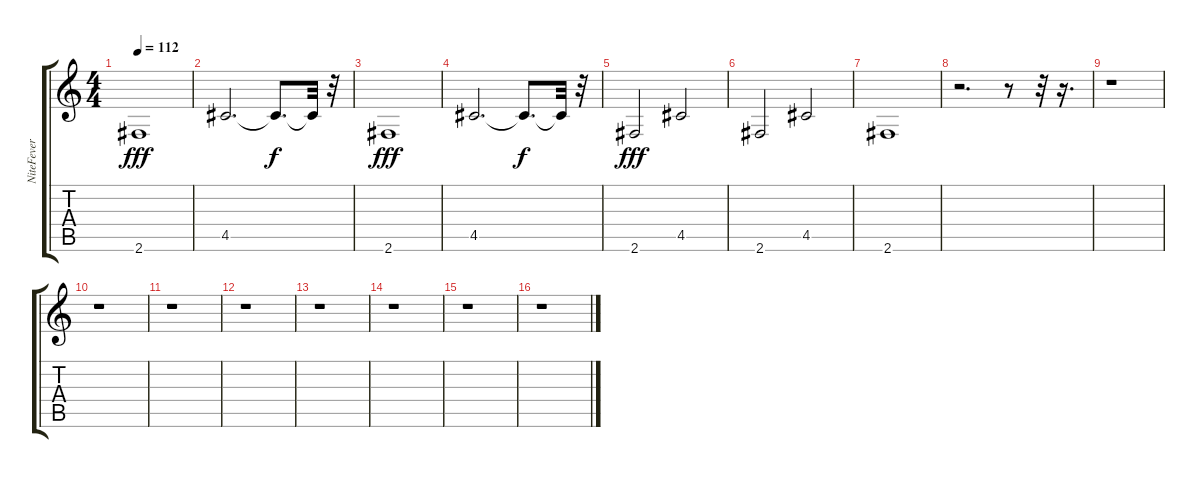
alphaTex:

\track ("NiteFever         5 " "NiteFever ") {solo instrument overdrivenguitar}
\staff {score tabs}
\tuning (E4 B3 G3 D3 A2 E2) {hide}
\ts (4 4)
\tempo 112
\clef g2
\ks c
2.6.1{dy fff} |
4.5.2{d} 4.5{t}.8{d dy f} 4.5{t}.32 r.32 |
2.6.1{dy fff} |
4.5.2{d} 4.5{t}.8{d dy f} 4.5{t}.32 r.32 |
2.6.2{dy fff} 4.5.2 |
2.6.2 4.5.2 |
2.6.1 |
r.2{d} r.8 r.32 r.16{d} |
r.1 |
r.1 |
r.1 |
r.1 |
r.1 |
r.1 |
r.1 |
r.1
